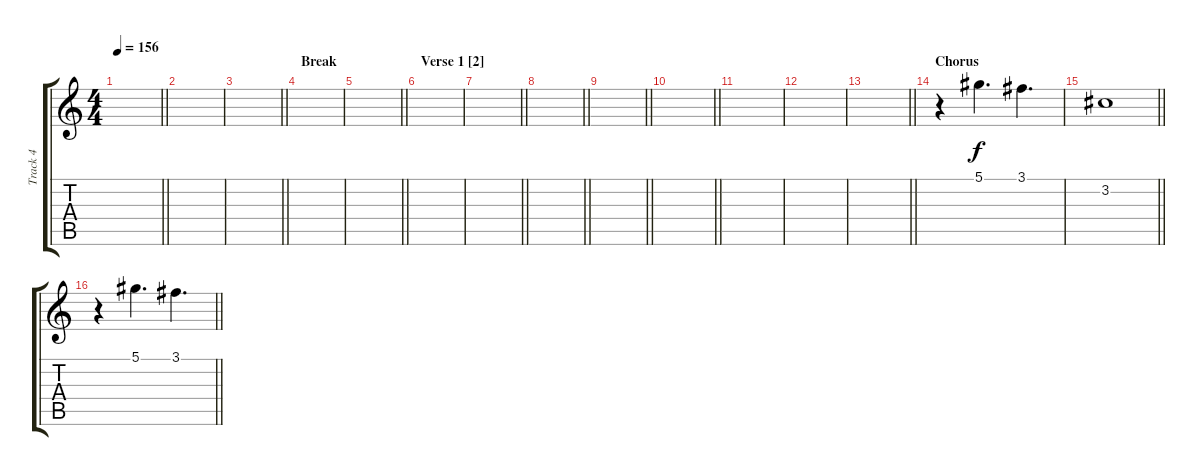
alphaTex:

\track ("Track 4" "Track 4") {instrument distortionguitar}
\staff {score tabs}
\tuning (Eb4 Bb3 Gb3 Db3 Ab2 Eb2) {hide}
\ts (4 4)
\tempo 156
\clef g2
\barLineRight lightlight
\ks c
|
|
\barLineRight lightlight
|
\section ("" "Break")
|
\barLineRight lightlight
|
\section ("" "Verse 1 [2]")
|
\barLineRight lightlight
|
\barLineRight lightlight
|
\barLineRight lightlight
|
\barLineRight lightlight
|
|
|
\barLineRight lightlight
|
\section ("" "Chorus")
r.4 5.1.4{d} 3.1.4{d} |
\barLineRight lightlight
3.2.1 |
\barLineRight lightlight
r.4 5.1.4{d} 3.1.4{d}
